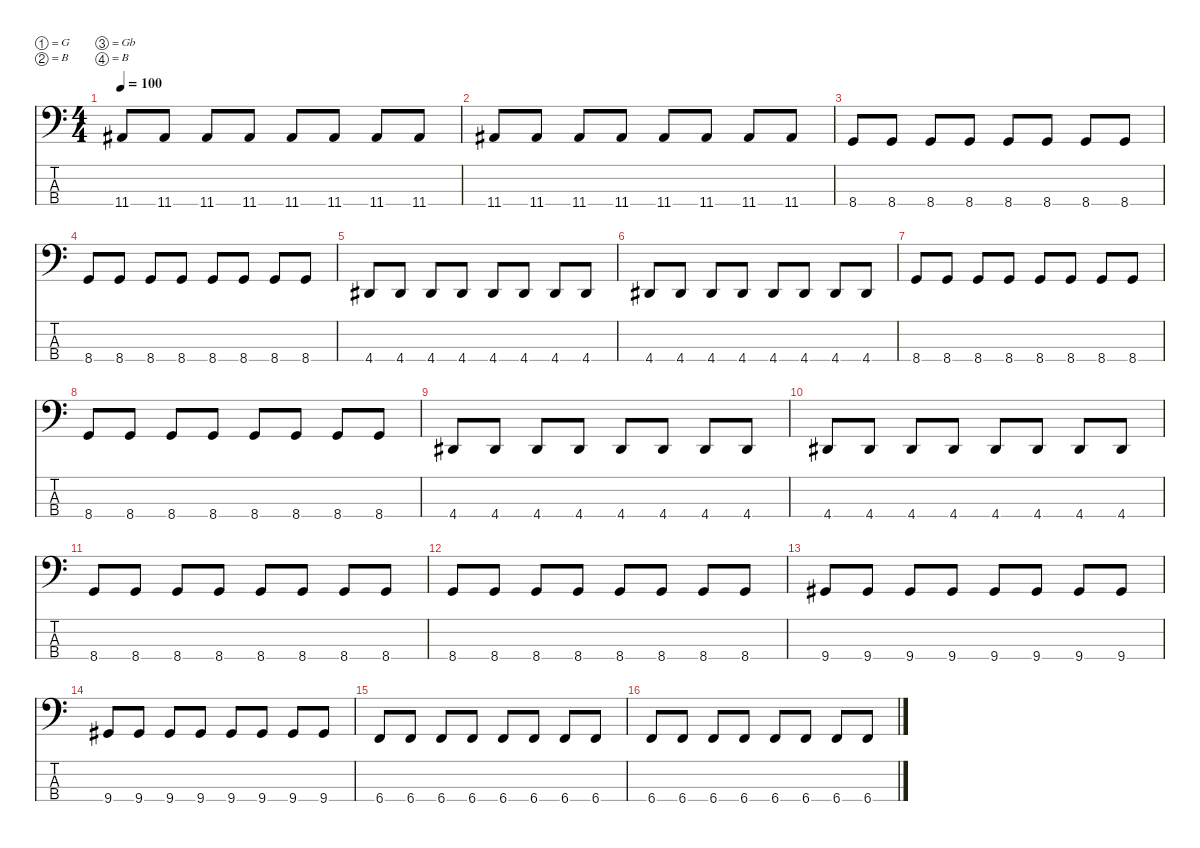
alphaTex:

\defaultSystemsLayout 4
\hideDynamics
\bracketExtendMode nobrackets
\singleTrackTrackNamePolicy hidden
\multiTrackTrackNamePolicy hidden
\firstSystemTrackNameMode fullname
\otherSystemsTrackNameOrientation horizontal
\track ("Electric Bass" "el.bs.") {instrument electricbassfinger}
\staff {score tabs}
\tuning (G2 B1 Gb1 B0)
\ts (4 4)
\tempo 100
\clef f4
\ks c
11.4{acc #}.8{dy mf beam Up} 11.4{acc #}.8{beam Up} 11.4{acc #}.8{beam Up} 11.4{acc #}.8{beam Up} 11.4{acc #}.8{beam Up} 11.4{acc #}.8{beam Up} 11.4{acc #}.8{beam Up} 11.4{acc #}.8{beam Up} |
11.4{acc #}.8{beam Up} 11.4{acc #}.8{beam Up} 11.4{acc #}.8{beam Up} 11.4{acc #}.8{beam Up} 11.4{acc #}.8{beam Up} 11.4{acc #}.8{beam Up} 11.4{acc #}.8{beam Up} 11.4{acc #}.8{beam Up} |
8.4.8{beam Up} 8.4.8{beam Up} 8.4.8{beam Up} 8.4.8{beam Up} 8.4.8{beam Up} 8.4.8{beam Up} 8.4.8{beam Up} 8.4.8{beam Up} |
8.4.8{beam Up} 8.4.8{beam Up} 8.4.8{beam Up} 8.4.8{beam Up} 8.4.8{beam Up} 8.4.8{beam Up} 8.4.8{beam Up} 8.4.8{beam Up} |
4.4{acc #}.8{beam Up} 4.4{acc #}.8{beam Up} 4.4{acc #}.8{beam Up} 4.4{acc #}.8{beam Up} 4.4{acc #}.8{beam Up} 4.4{acc #}.8{beam Up} 4.4{acc #}.8{beam Up} 4.4{acc #}.8{beam Up} |
4.4{acc #}.8{beam Up} 4.4{acc #}.8{beam Up} 4.4{acc #}.8{beam Up} 4.4{acc #}.8{beam Up} 4.4{acc #}.8{beam Up} 4.4{acc #}.8{beam Up} 4.4{acc #}.8{beam Up} 4.4{acc #}.8{beam Up} |
8.4.8{beam Up} 8.4.8{beam Up} 8.4.8{beam Up} 8.4.8{beam Up} 8.4.8{beam Up} 8.4.8{beam Up} 8.4.8{beam Up} 8.4.8{beam Up} |
8.4.8{beam Up} 8.4.8{beam Up} 8.4.8{beam Up} 8.4.8{beam Up} 8.4.8{beam Up} 8.4.8{beam Up} 8.4.8{beam Up} 8.4.8{beam Up} |
4.4{acc #}.8{beam Up} 4.4{acc #}.8{beam Up} 4.4{acc #}.8{beam Up} 4.4{acc #}.8{beam Up} 4.4{acc #}.8{beam Up} 4.4{acc #}.8{beam Up} 4.4{acc #}.8{beam Up} 4.4{acc #}.8{beam Up} |
4.4{acc #}.8{beam Up} 4.4{acc #}.8{beam Up} 4.4{acc #}.8{beam Up} 4.4{acc #}.8{beam Up} 4.4{acc #}.8{beam Up} 4.4{acc #}.8{beam Up} 4.4{acc #}.8{beam Up} 4.4{acc #}.8{beam Up} |
8.4.8{beam Up} 8.4.8{beam Up} 8.4.8{beam Up} 8.4.8{beam Up} 8.4.8{beam Up} 8.4.8{beam Up} 8.4.8{beam Up} 8.4.8{beam Up} |
8.4.8{beam Up} 8.4.8{beam Up} 8.4.8{beam Up} 8.4.8{beam Up} 8.4.8{beam Up} 8.4.8{beam Up} 8.4.8{beam Up} 8.4.8{beam Up} |
9.4{acc #}.8{beam Up} 9.4{acc #}.8{beam Up} 9.4{acc #}.8{beam Up} 9.4{acc #}.8{beam Up} 9.4{acc #}.8{beam Up} 9.4{acc #}.8{beam Up} 9.4{acc #}.8{beam Up} 9.4{acc #}.8{beam Up} |
9.4{acc #}.8{beam Up} 9.4{acc #}.8{beam Up} 9.4{acc #}.8{beam Up} 9.4{acc #}.8{beam Up} 9.4{acc #}.8{beam Up} 9.4{acc #}.8{beam Up} 9.4{acc #}.8{beam Up} 9.4{acc #}.8{beam Up} |
6.4.8{beam Up} 6.4.8{beam Up} 6.4.8{beam Up} 6.4.8{beam Up} 6.4.8{beam Up} 6.4.8{beam Up} 6.4.8{beam Up} 6.4.8{beam Up} |
6.4.8{beam Up} 6.4.8{beam Up} 6.4.8{beam Up} 6.4.8{beam Up} 6.4.8{beam Up} 6.4.8{beam Up} 6.4.8{beam Up} 6.4.8{beam Up}
